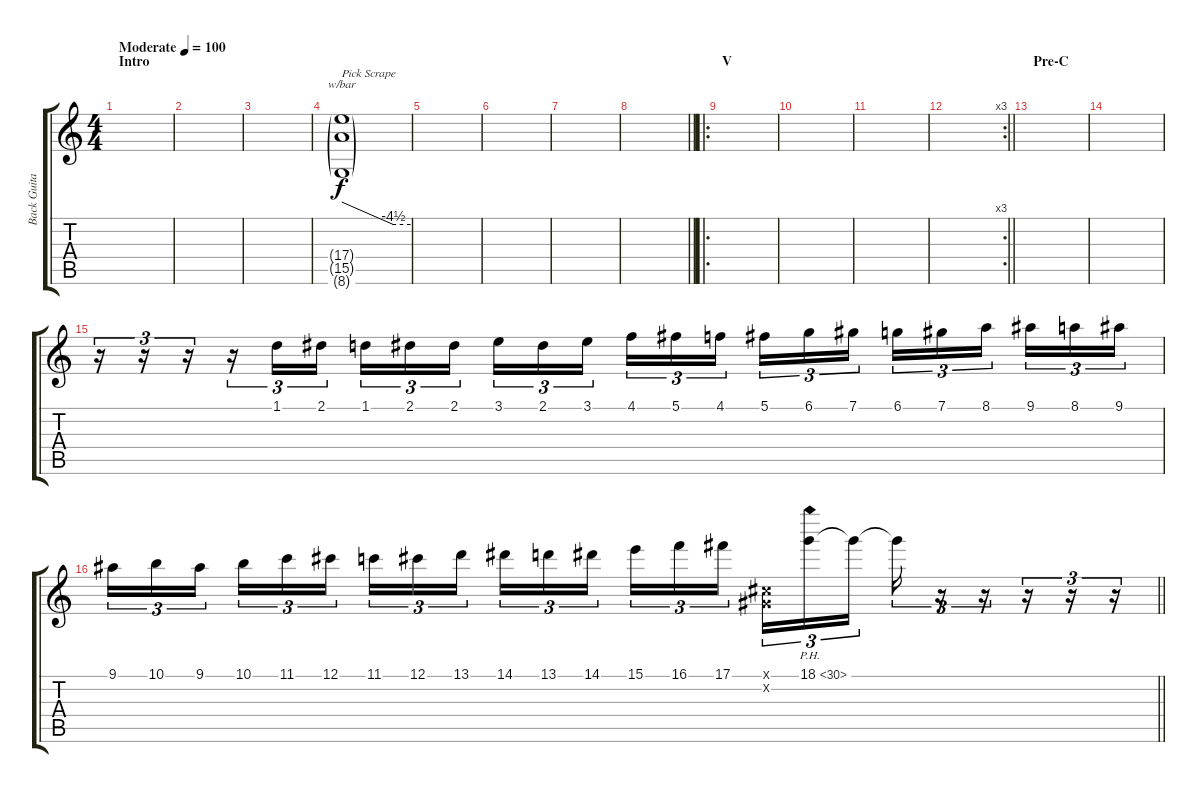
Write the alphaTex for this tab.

\track ("Back Guitar" "Back Guita") {instrument distortionguitar}
\staff {score tabs}
\tuning (Db4 Ab3 E3 B2 Gb2 B1) {hide}
\ts (4 4)
\section ("" "Intro")
\tempo (100 "Moderate")
\clef g2
\ks c
|
|
|
(17.4{g} 15.5{g} 8.6{g}).1{tbe (custom default 0 0 45 -18 60 -18) txt "Pick Scrape"} |
|
|
|
\barLineRight lightlight
|
\ro
\section ("" "V")
|
|
|
\rc 3
\barLineRight lightlight
|
\section ("" "Pre-C")
|
|
r.16{tu (3 2) volume 5 instrument distortionguitar} r.16{tu (3 2)} r.16{tu (3 2)} r.16{tu (3 2)} 1.1.16{tu (3 2) dy f} 2.1.16{tu (3 2)} 1.1.16{tu (3 2)} 2.1.16{tu (3 2)} 2.1.16{tu (3 2) beam splitsecondary} 3.1.16{tu (3 2)} 2.1.16{tu (3 2)} 3.1.16{tu (3 2)} 4.1.16{tu (3 2)} 5.1.16{tu (3 2)} 4.1.16{tu (3 2) beam splitsecondary} 5.1.16{tu (3 2)} 6.1.16{tu (3 2)} 7.1.16{tu (3 2)} 6.1.16{tu (3 2)} 7.1.16{tu (3 2)} 8.1.16{tu (3 2) beam splitsecondary} 9.1.16{tu (3 2)} 8.1.16{tu (3 2)} 9.1.16{tu (3 2)} |
\barLineRight lightlight
9.1.16{tu (3 2)} 10.1.16{tu (3 2)} 9.1.16{tu (3 2) beam splitsecondary} 10.1.16{tu (3 2)} 11.1.16{tu (3 2)} 12.1.16{tu (3 2)} 11.1.16{tu (3 2)} 12.1.16{tu (3 2)} 13.1.16{tu (3 2) beam splitsecondary} 14.1.16{tu (3 2)} 13.1.16{tu (3 2)} 14.1.16{tu (3 2)} 15.1.16{tu (3 2)} 16.1.16{tu (3 2)} 17.1.16{tu (3 2) beam splitsecondary} (0.1{x} 0.2{x}).16{tu (3 2)} 18.1{ph 12}.16{tu (3 2)} 18.1{t}.16{tu (3 2)} 18.1{t}.16{tu (3 2)} r.16{tu (3 2)} r.16{tu (3 2)} r.16{tu (3 2)} r.16{tu (3 2)} r.16{tu (3 2)}
